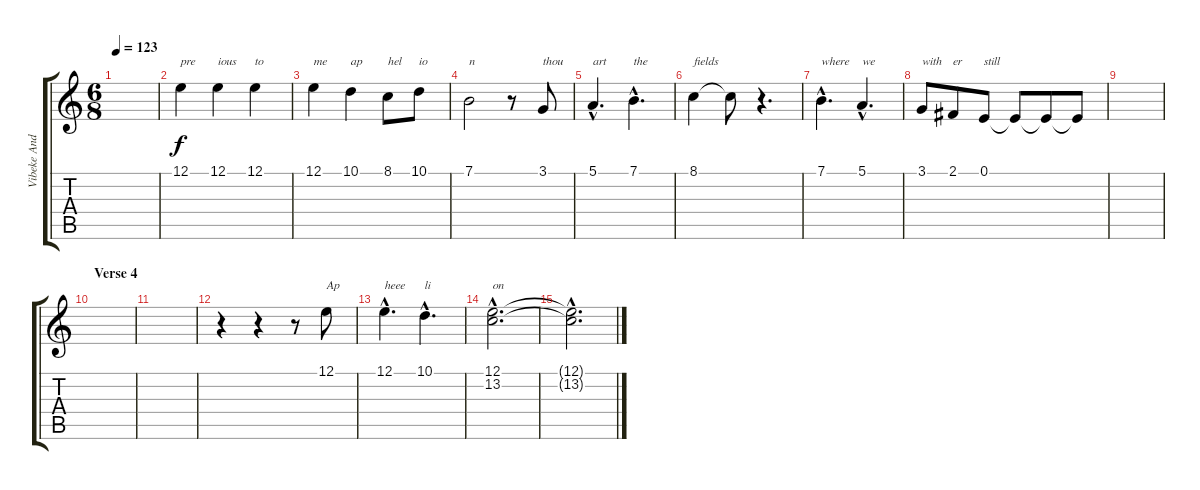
\track ("Vibeke And Choir" "Vibeke And") {instrument choiraahs}
\staff {score tabs}
\tuning (E4 B3 G3 D3 A2 E2) {hide}
\ts (6 8)
\tempo 123
\clef g2
\ks c
|
12.1.4{txt "pre"} 12.1.4{txt "ious"} 12.1.4{txt "to"} |
12.1.4{txt "me"} 10.1.4{txt "ap"} 8.1.8{txt "hel"} 10.1.8{txt "io"} |
7.1.2{txt "n"} r.8 3.1.8{txt "thou"} |
5.1{hac}.4{d txt "art"} 7.1{hac}.4{d txt "the"} |
8.1.4{txt "fields"} 8.1{t}.8 r.4{d} |
7.1{hac}.4{d txt "where"} 5.1{hac}.4{d txt "we"} |
3.1.8{txt "with"} 2.1.8{txt "er"} 0.1.8{txt "still"} 0.1{t}.8 0.1{t}.8 0.1{t}.8 |
|
\section ("" "Verse 4 ")
|
|
r.4 r.4 r.8 12.1.8{txt "Ap"} |
12.1{hac}.4{d txt "heee"} 10.1{hac}.4{d txt "li"} |
(12.1{hac} 13.2{hac}).2{d txt "on"} |
(12.1{hac t} 13.2{hac t}).2{d}
